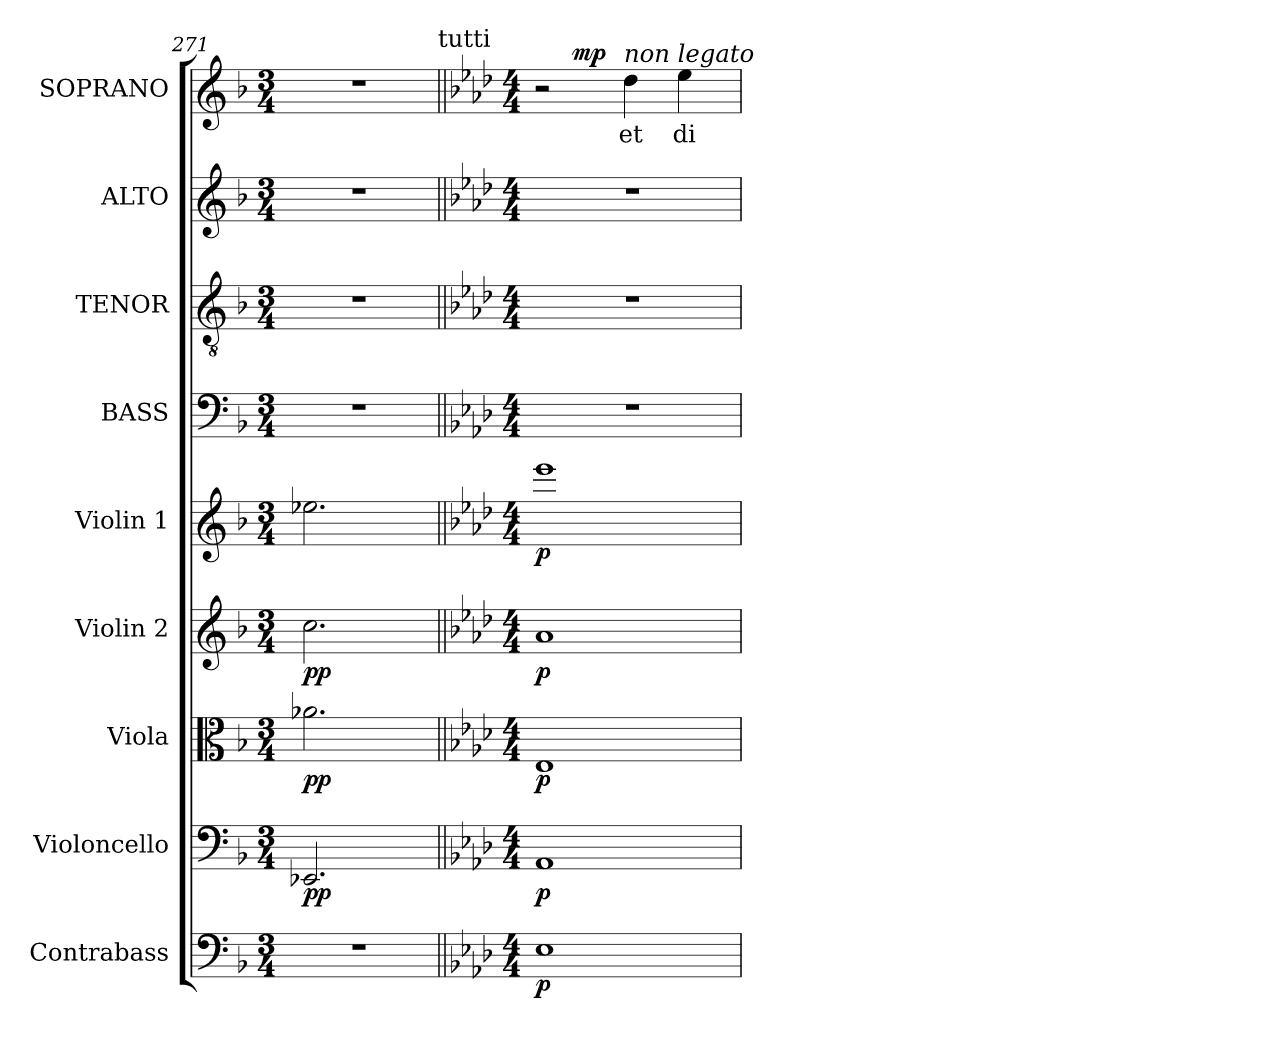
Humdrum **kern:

**kern	**dynam	**kern	**dynam	**kern	**dynam	**kern	**dynam	**kern	**dynam	**kern	**kern	**kern	**kern	**text	**dynam
*part9	*part9	*part8	*part8	*part7	*part7	*part6	*part6	*part5	*part5	*part4	*part3	*part2	*part1	*part1	*part1
*staff9	*staff9	*staff8	*staff8	*staff7	*staff7	*staff6	*staff6	*staff5	*staff5	*staff4	*staff3	*staff2	*staff1	*staff1	*staff1
*I"Contrabass	*	*I"Violoncello	*	*I"Viola	*	*I"Violin 2	*	*I"Violin 1	*	*I"BASS	*I"TENOR	*I"ALTO	*I"SOPRANO	*	*
*I'Cb.	*	*I'Vc.	*	*I'Vla.	*	*I'Vln. 2	*	*I'Vln. 1	*	*I'B.	*I'T.	*I'A.	*I'S.	*	*
*clefF4	*	*clefF4	*	*clefC3	*	*clefG2	*	*clefG2	*	*clefF4	*clefGv2	*clefG2	*clefG2	*	*
*ITrd7c12	*	*	*	*	*	*	*	*	*	*	*ITrd7c12	*	*	*	*
*k[b-]	*	*k[b-]	*	*k[b-]	*	*k[b-]	*	*k[b-]	*	*k[b-]	*k[b-]	*k[b-]	*k[b-]	*	*
*F:	*	*F:	*	*F:	*	*F:	*	*F:	*	*F:	*F:	*F:	*F:	*	*
*M3/4	*	*M3/4	*	*M3/4	*	*M3/4	*	*M3/4	*	*M3/4	*M3/4	*M3/4	*M3/4	*	*
=271	=271	=271	=271	=271	=271	=271	=271	=271	=271	=271	=271	=271	=271	=271	=271
!LO:N:vis=1	!	!	!	!	!	!	!	!	!	!LO:N:vis=1	!LO:N:vis=1	!LO:N:vis=1	!LO:N:vis=1	!	!
*	*	*	*	*	*	*	*	*	*	*	*	*	*^	*	*
2.r	.	2.EE-Xi/	pp	2.a-Xi\	pp	2.cci\	pp	2.ee-Xi\	.	2.r	2.r	2.r	2.r	2ryy	.	.
.	.	.	.	.	.	.	.	.	.	.	.	.	.	8ryy	.	.
.	.	.	.	.	.	.	.	.	.	.	.	.	.	16ryy	.	.
.	.	.	.	.	.	.	.	.	.	.	.	.	.	32ryy	.	.
.	.	.	.	.	.	.	.	.	.	.	.	.	.	64ryy	.	.
.	.	.	.	.	.	.	.	.	.	.	.	.	.	128...ryy	.	.
!	!	!	!	!	!	!	!	!	!	!	!	!	!	!LO:TX:a:t=tutti	!	!
.	.	.	.	.	.	.	.	.	.	.	.	.	.	1024ryy	.	.
=272||	=272||	=272||	=272||	=272||	=272||	=272||	=272||	=272||	=272||	=272||	=272||	=272||	=272||	=272||	=272||	=272||
*k[b-e-a-d-]	*	*k[b-e-a-d-]	*	*k[b-e-a-d-]	*	*k[b-e-a-d-]	*	*k[b-e-a-d-]	*	*k[b-e-a-d-]	*k[b-e-a-d-]	*k[b-e-a-d-]	*k[b-e-a-d-]	*	*	*
*A-:	*	*A-:	*	*A-:	*	*A-:	*	*A-:	*	*A-:	*A-:	*A-:	*A-:	*	*	*
*M4/4	*	*M4/4	*	*M4/4	*	*M4/4	*	*M4/4	*	*M4/4	*M4/4	*M4/4	*M4/4	*	*	*
1EE-i	p	1AA-i	p	1E-i	p	1a-i	p	1eee-i	p	1r	1r	1r	2r	8ryy	.	.
.	.	.	.	.	.	.	.	.	.	.	.	.	.	64..ryy	.	.
.	.	.	.	.	.	.	.	.	.	.	.	.	.	2ryy	.	mp
!	!	!	!	!	!	!	!	!	!	!	!	!	!LO:TX:a:i:t=non legato	!	!	!
!	!	!	!	!	!	!	!	!	!	!	!	!	!	!	!LO:LY:b:color=#000000	!
.	.	.	.	.	.	.	.	.	.	.	.	.	4dd-i\	.	et	.
.	.	.	.	.	.	.	.	.	.	.	.	.	.	4ryy	.	.
!	!	!	!	!	!	!	!	!	!	!	!	!	!	!	!LO:LY:b:color=#000000	!
.	.	.	.	.	.	.	.	.	.	.	.	.	4ee-i\	.	di-	.
.	.	.	.	.	.	.	.	.	.	.	.	.	.	16ryy	.	.
.	.	.	.	.	.	.	.	.	.	.	.	.	.	32ryy	.	.
.	.	.	.	.	.	.	.	.	.	.	.	.	.	256ryy	.	.
*	*	*	*	*	*	*	*	*	*	*	*	*	*v	*v	*	*
=	=	=	=	=	=	=	=	=	=	=	=	=	=	=	=
*-	*-	*-	*-	*-	*-	*-	*-	*-	*-	*-	*-	*-	*-	*-	*-
